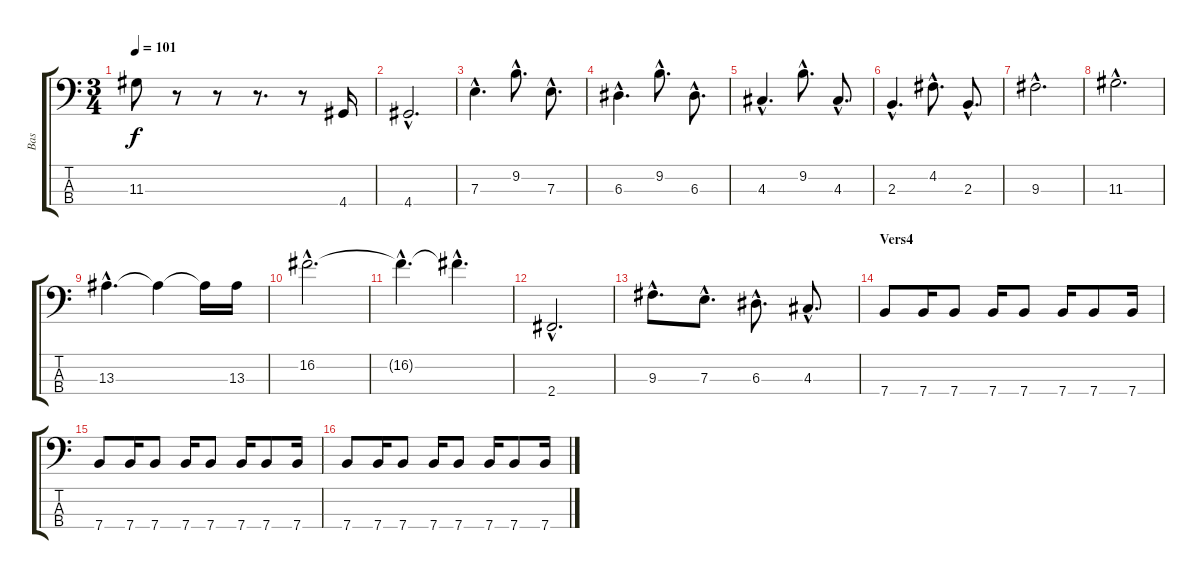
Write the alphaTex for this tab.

\track ("Bas" "Bas") {instrument electricbasspick}
\staff {score tabs}
\tuning (G2 D2 A1 E1) {hide}
\ts (3 4)
\tempo 101
\clef f4
\ks c
11.3.8{dy f} r.8 r.8 r.8{d} r.8 4.4.16 |
4.4{hac}.2{d} |
7.3{hac}.4{d} 9.2{hac}.8{d} 7.3{hac}.8{d} |
6.3{hac}.4{d} 9.2{hac}.8{d} 6.3{hac}.8{d} |
4.3{hac}.4{d} 9.2{hac}.8{d} 4.3{hac}.8{d} |
2.3{hac}.4{d} 4.2{hac}.8{d} 2.3{hac}.8{d} |
9.3{hac}.2{d} |
11.3{hac}.2{d} |
13.3{hac}.4{d} 13.3{t}.4 13.3{t}.16 13.3.16 |
16.2{hac}.2{d} |
16.2{hac t}.4{d} 16.2{hac t}.4{d} |
2.4{hac}.2{d} |
9.3{hac}.8{d} 7.3{hac}.8{d} 6.3{hac}.8{d} 4.3{hac}.8{d} |
\section ("" "Vers4")
7.4.8 7.4.16 7.4.8 7.4.16 7.4.8 7.4.16 7.4.8 7.4.16 |
7.4.8 7.4.16 7.4.8 7.4.16 7.4.8 7.4.16 7.4.8 7.4.16 |
7.4.8 7.4.16 7.4.8 7.4.16 7.4.8 7.4.16 7.4.8 7.4.16
